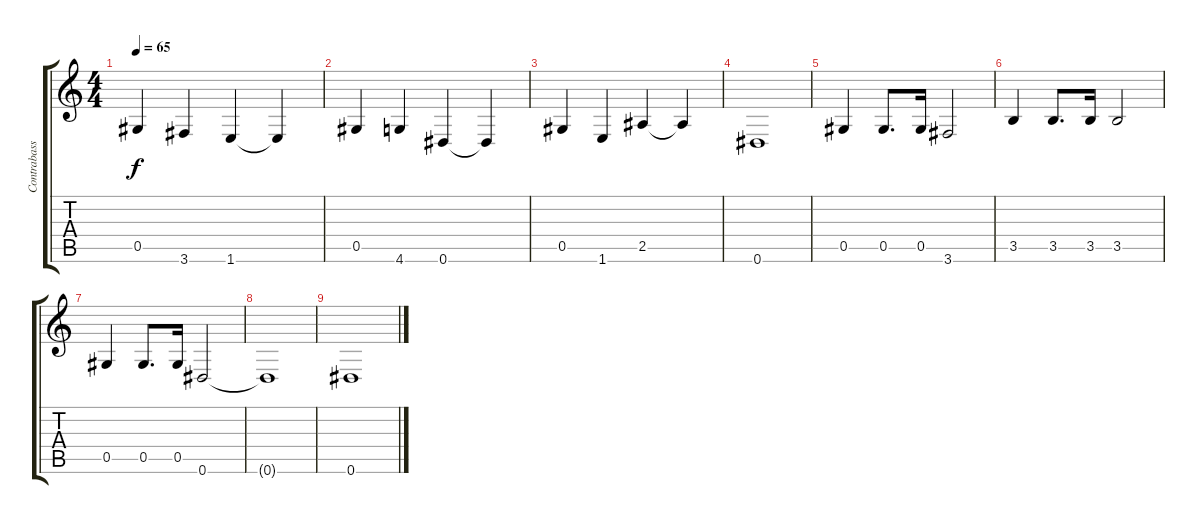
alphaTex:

\track ("Contrabass" "Contrabass") {instrument contrabass}
\staff {score tabs}
\tuning (Eb4 Bb3 Gb3 Db3 Ab2 Eb2) {hide}
\ts (4 4)
\tempo 65
\clef g2
\ks c
0.5.4{dy f} 3.6.4 1.6.4 1.6{t}.4 |
0.5.4 4.6.4 0.6.4 0.6{t}.4 |
0.5.4 1.6.4 2.5.4 2.5{t}.4 |
0.6.1 |
0.5.4 0.5.8{d} 0.5.16 3.6.2 |
3.5.4 3.5.8{d} 3.5.16 3.5.2 |
0.5.4 0.5.8{d} 0.5.16 0.6.2 |
0.6{t}.1 |
0.6.1
